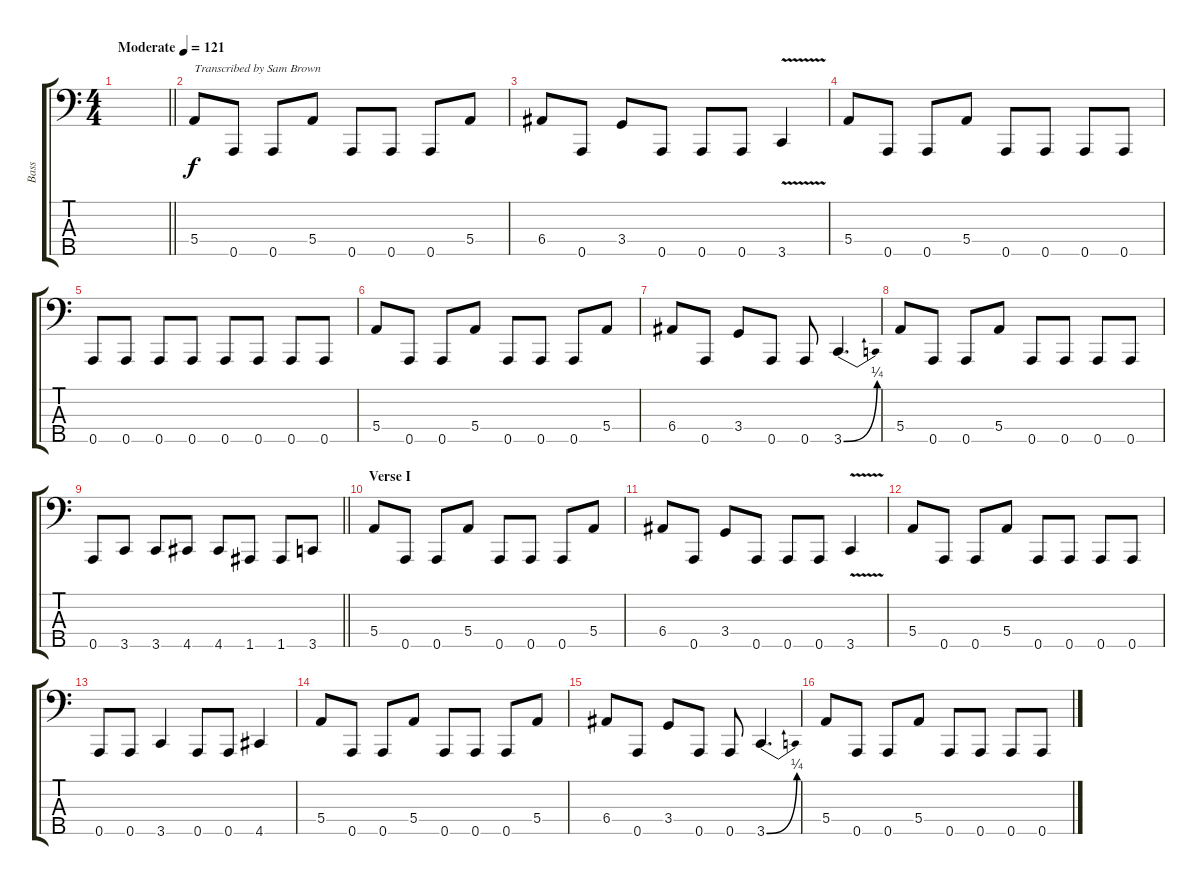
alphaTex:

\track ("Bass" "Bass") {instrument electricbassfinger}
\staff {score tabs}
\tuning (G2 D2 A1 E1 A0) {hide}
\ts (4 4)
\tempo (121 "Moderate")
\clef f4
\barLineRight lightlight
\ks c
|
\section ("" "")
5.4.8{txt "Transcribed by Sam Brown"} 0.5.8 0.5.8 5.4.8 0.5.8 0.5.8 0.5.8 5.4.8 |
6.4.8 0.5.8 3.4.8 0.5.8 0.5.8 0.5.8 3.5{v}.4 |
5.4.8 0.5.8 0.5.8 5.4.8 0.5.8 0.5.8 0.5.8 0.5.8 |
0.5.8 0.5.8 0.5.8 0.5.8 0.5.8 0.5.8 0.5.8 0.5.8 |
5.4.8 0.5.8 0.5.8 5.4.8 0.5.8 0.5.8 0.5.8 5.4.8 |
6.4.8 0.5.8 3.4.8 0.5.8 0.5.8 3.5{be (bend 0 0 60 1)}.4{d} |
5.4.8 0.5.8 0.5.8 5.4.8 0.5.8 0.5.8 0.5.8 0.5.8 |
\barLineRight lightlight
0.5.8 3.5.8 3.5.8 4.5.8 4.5.8 1.5.8 1.5.8 3.5.8 |
\section ("" "Verse I")
5.4.8 0.5.8 0.5.8 5.4.8 0.5.8 0.5.8 0.5.8 5.4.8 |
6.4.8 0.5.8 3.4.8 0.5.8 0.5.8 0.5.8 3.5{v}.4 |
5.4.8 0.5.8 0.5.8 5.4.8 0.5.8 0.5.8 0.5.8 0.5.8 |
0.5.8 0.5.8 3.5.4 0.5.8 0.5.8 4.5.4 |
5.4.8 0.5.8 0.5.8 5.4.8 0.5.8 0.5.8 0.5.8 5.4.8 |
6.4.8 0.5.8 3.4.8 0.5.8 0.5.8 3.5{be (bend 0 0 60 1)}.4{d} |
5.4.8 0.5.8 0.5.8 5.4.8 0.5.8 0.5.8 0.5.8 0.5.8
